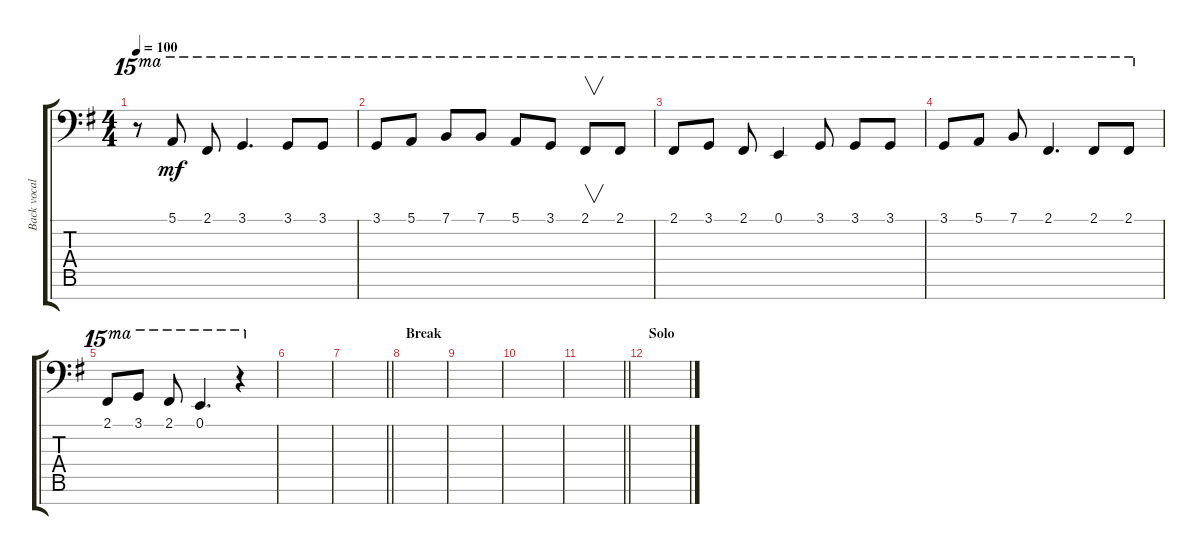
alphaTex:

\track ("Back vocal" "Back vocal") {instrument fx7echoes}
\staff {score tabs}
\tuning (E4 B3 G3 D3 A2 E2 E1) {hide}
\ts (4 4)
\tempo 100
\clef f4
\ks eminor
r.8{ot 15ma dy mf} 5.1.8{ot 15ma} 2.1.8{ot 15ma} 3.1.4{d ot 15ma} 3.1.8{ot 15ma} 3.1.8{ot 15ma} |
3.1.8{ot 15ma} 5.1.8{ot 15ma} 7.1.8{ot 15ma} 7.1.8{ot 15ma} 5.1.8{ot 15ma} 3.1.8{ot 15ma} 2.1.8{v ot 15ma} 2.1.8{ot 15ma} |
2.1.8{ot 15ma} 3.1.8{ot 15ma} 2.1.8{ot 15ma} 0.1.4{ot 15ma} 3.1.8{ot 15ma} 3.1.8{ot 15ma} 3.1.8{ot 15ma} |
3.1.8{ot 15ma} 5.1.8{ot 15ma} 7.1.8{ot 15ma} 2.1.4{d ot 15ma} 2.1.8{ot 15ma} 2.1.8{ot 15ma} |
2.1.8{ot 15ma} 3.1.8{ot 15ma} 2.1.8{ot 15ma} 0.1.4{d ot 15ma} r.4{ot 15ma} |
|
\barLineRight lightlight
|
\section ("" "Break")
|
|
|
\barLineRight lightlight
|
\section ("" "Solo")
